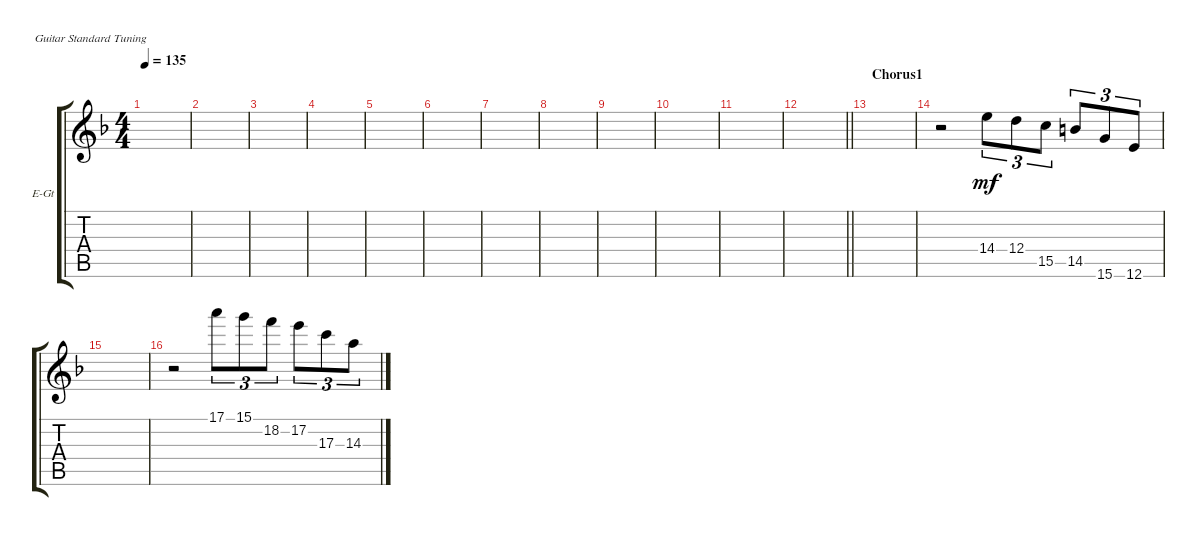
\bracketExtendMode groupsimilarinstruments
\firstSystemTrackNameOrientation horizontal
\otherSystemsTrackNameOrientation horizontal
\track ("guitar solo R (Artur Potemkin)" "E-Gt") {instrument electricguitarclean}
\staff {score tabs}
\tuning (E4 B3 G3 D3 A2 E2)
\ts (4 4)
\tempo 135
\clef g2
\scale
0.333333
\ks dminor
|
\scale
0.333333 |
\scale
0.333333 |
\scale
0.333333 |
\scale
0.333333 |
\scale
0.333333 |
\scale
0.333333 |
\scale
0.333333 |
\scale
0.333333 |
\scale
0.333333 |
\scale
0.333333 |
\scale
0.333333
\barLineRight lightlight
|
\section ("" "Chorus1")
\scale
0.333333 |
\scale
0.333333 r.2 14.4.8{tu (3 2) dy mf} 12.4.8{tu (3 2)} 15.5.8{tu (3 2)} 14.5.8{tu (3 2)} 15.6.8{tu (3 2)} 12.6.8{tu (3 2)} |
\scale
0.333333 |
\scale
0.333333 r.2 17.1.8{tu (3 2)} 15.1.8{tu (3 2)} 18.2.8{tu (3 2)} 17.2.8{tu (3 2)} 17.3.8{tu (3 2)} 14.3.8{tu (3 2)}
